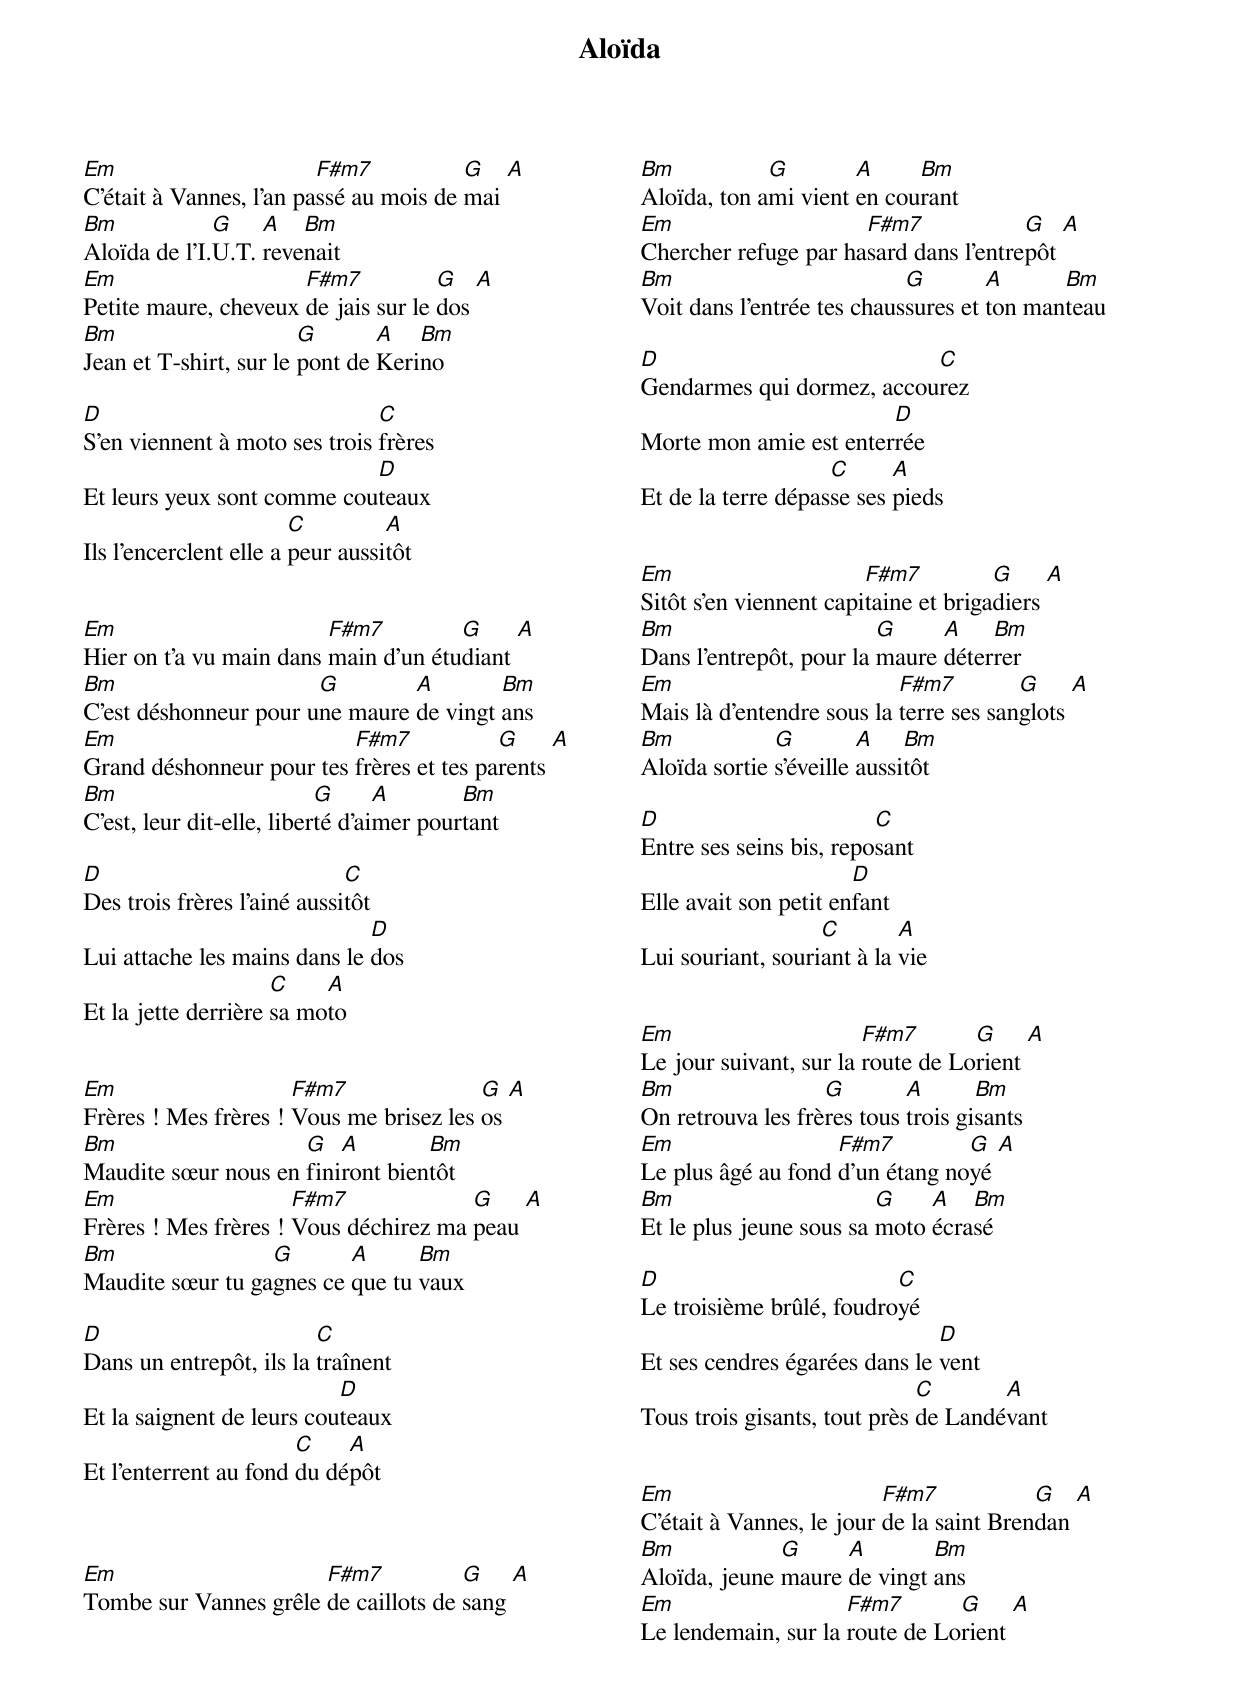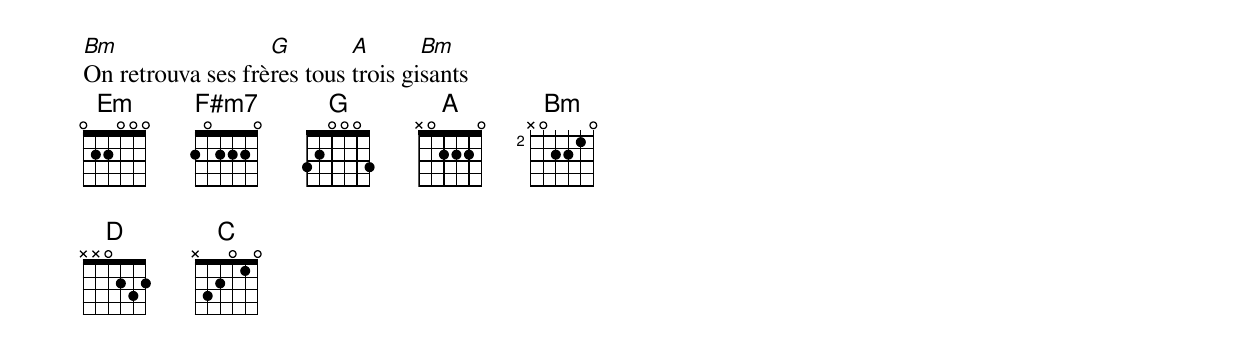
{title: Aloïda}
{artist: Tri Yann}
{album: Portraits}
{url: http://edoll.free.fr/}
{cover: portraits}
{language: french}
{columns: 2}
{define: Em frets 0 2 2 0 0 0}
{define: F#m7 base-fret 2 frets 0 2 0 0 0 0 special}
{define: G frets 3 2 0 0 0 3}
{define: A frets X 0 2 2 2 0}
{define: Bm base-fret 2 frets X 0 2 2 1 0}
{define: D frets X X 0 2 3 2}
{define: C frets X 3 2 0 1 0}

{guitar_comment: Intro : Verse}


[Em]C'était à Vannes, l'an pa[F#m7]ssé au mois de [G]mai [A]
[Bm]Aloïda de l'I.[G]U.T. [A]reve[Bm]nait
[Em]Petite maure, cheveux [F#m7]de jais sur le [G]dos [A]
[Bm]Jean et T-shirt, sur le [G]pont de [A]Keri[Bm]no

[D]S'en viennent à moto ses trois [C]frères
Et leurs yeux sont comme cou[D]teaux
Ils l'encerclent elle a [C]peur aussi[A]tôt


[Em]Hier on t'a vu main dans [F#m7]main d'un étu[G]diant [A]
[Bm]C'est déshonneur pour u[G]ne maure [A]de vingt [Bm]ans
[Em]Grand déshonneur pour tes [F#m7]frères et tes pa[G]rents [A]
[Bm]C'est, leur dit-elle, liber[G]té d'ai[A]mer pour[Bm]tant

[D]Des trois frères l'ainé aussi[C]tôt
Lui attache les mains dans le [D]dos
Et la jette derrière [C]sa mo[A]to


[Em]Frères ! Mes frères ! [F#m7]Vous me brisez les [G]os [A]
[Bm]Maudite sœur nous en [G]fini[A]ront bien[Bm]tôt
[Em]Frères ! Mes frères ! [F#m7]Vous déchirez ma [G]peau [A]
[Bm]Maudite sœur tu ga[G]gnes ce [A]que tu [Bm]vaux

[D]Dans un entrepôt, ils la [C]traînent
Et la saignent de leurs cou[D]teaux
Et l'enterrent au fond [C]du dé[A]pôt

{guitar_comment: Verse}


[Em]Tombe sur Vannes grêle [F#m7]de caillots de [G]sang [A]
[Bm]Aloïda, ton a[G]mi vient [A]en cou[Bm]rant
[Em]Chercher refuge par ha[F#m7]sard dans l'entre[G]pôt [A]
[Bm]Voit dans l'entrée tes chaus[G]sures et [A]ton man[Bm]teau

[D]Gendarmes qui dormez, accou[C]rez
Morte mon amie est enter[D]rée
Et de la terre dépas[C]se ses [A]pieds


[Em]Sitôt s'en viennent capi[F#m7]taine et briga[G]diers [A]
[Bm]Dans l'entrepôt, pour la [G]maure [A]déter[Bm]rer
[Em]Mais là d'entendre sous la [F#m7]terre ses san[G]glots [A]
[Bm]Aloïda sortie [G]s'éveille [A]aussi[Bm]tôt

[D]Entre ses seins bis, repo[C]sant
Elle avait son petit en[D]fant
Lui souriant, souri[C]ant à la [A]vie


[Em]Le jour suivant, sur la [F#m7]route de Lo[G]rient [A]
[Bm]On retrouva les frè[G]res tous [A]trois gi[Bm]sants
[Em]Le plus âgé au fond [F#m7]d'un étang no[G]yé [A]
[Bm]Et le plus jeune sous sa [G]moto [A]écra[Bm]sé

[D]Le troisième brûlé, foudro[C]yé
Et ses cendres égarées dans le [D]vent
Tous trois gisants, tout près [C]de Landé[A]vant


[Em]C'était à Vannes, le jour [F#m7]de la saint Bren[G]dan [A]
[Bm]Aloïda, jeune [G]maure [A]de vingt [Bm]ans
[Em]Le lendemain, sur la [F#m7]route de Lo[G]rient [A]
[Bm]On retrouva ses frè[G]res tous [A]trois gi[Bm]sants
